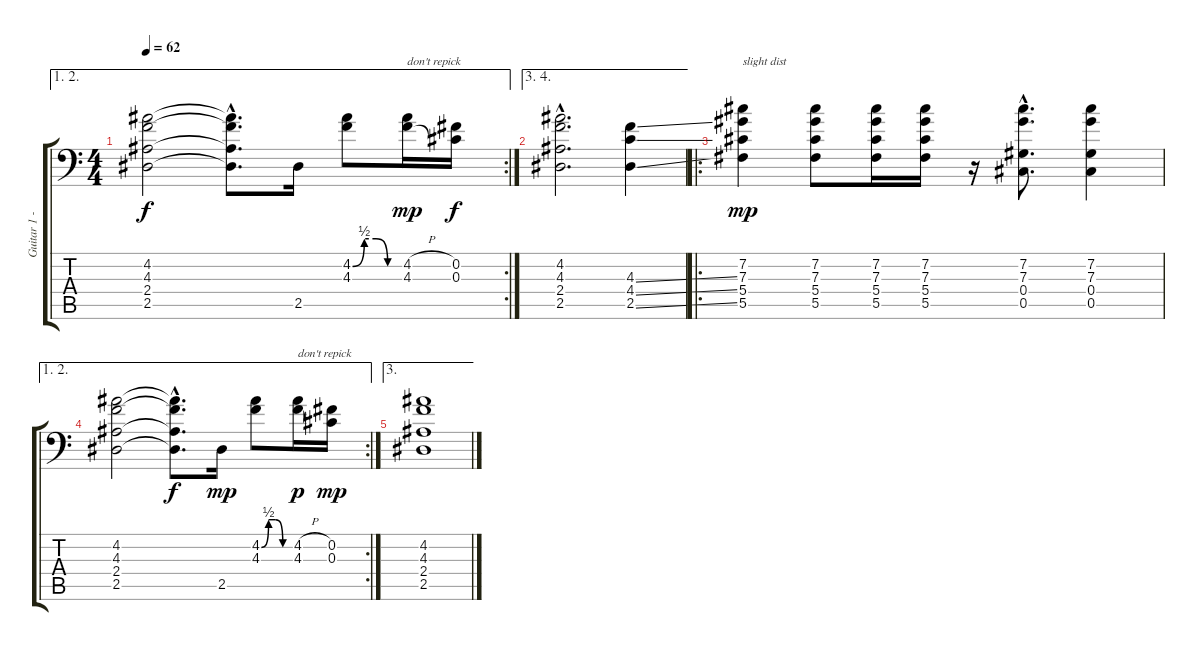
\track ("Guitar 1 - Mike Mushock" "Guitar 1 -") {instrument overdrivenguitar}
\staff {score tabs}
\tuning (Bb3 Gb3 Db3 Ab2 Db2 Ab1) {hide}
\ae (1 2)
\rc 2
\ts (4 4)
\tempo 62
\clef f4
\ks c
(4.2 4.3 2.4 2.5).2{dy f} (4.2{hac t} 4.3{hac t} 2.4{hac t} 2.5{hac t}).8{d} 2.5.16 (4.2{be (custom 0 0 15 2 30 2 45 0 60 0)} 4.3).8 (4.2{h} 4.3{h}).16{txt "don't repick" dy mp} (0.2 0.3).16{dy f} |
\ae (3 4)
(4.2{hac} 4.3{hac} 2.4{hac} 2.5{hac}).2{d} (4.3{ss} 4.4{ss} 2.5{ss}).4 |
\ro
(7.2 7.3 5.4 5.5).4{txt "slight dist" dy mp} (7.2 7.3 5.4 5.5).8 (7.2 7.3 5.4 5.5).16 (7.2 7.3 5.4 5.5).16 r.16 (7.2{hac} 7.3{hac} 0.4{hac} 0.5{hac}).8{d} (7.2 7.3 0.4 0.5).4 |
\ae (1 2)
\rc 2
(4.2 4.3 2.4 2.5).2 (4.2{hac t} 4.3{hac t} 2.4{hac t} 2.5{hac t}).8{d dy f} 2.5.16{dy mp} (4.2{be (custom 0 0 15 2 30 2 45 0 60 0)} 4.3).8 (4.2{h} 4.3{h}).16{txt "don't repick" dy p} (0.2 0.3).16{dy mp} |
\ae 3
(4.2 4.3 2.4 2.5).1
